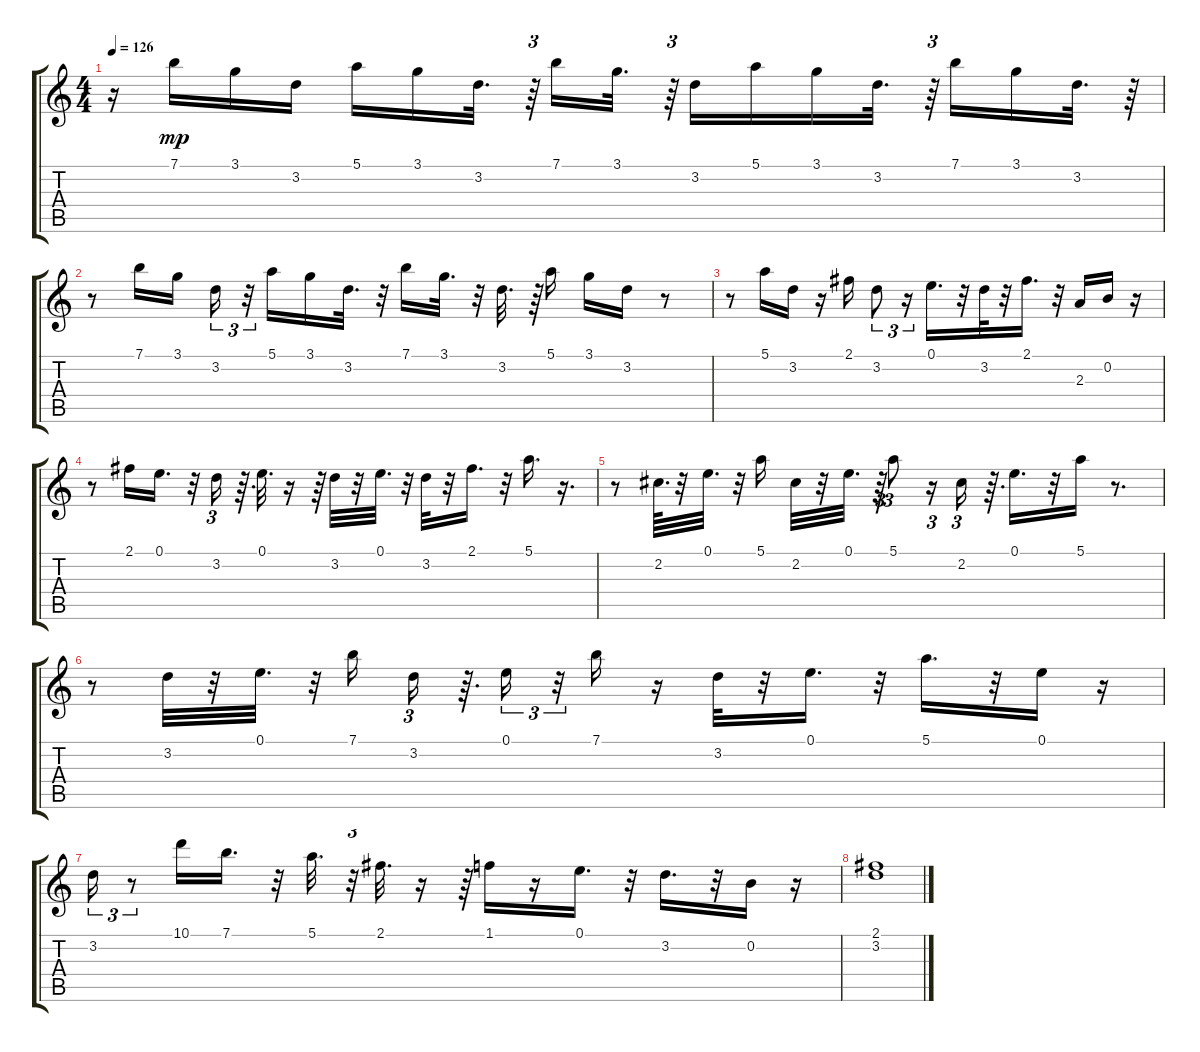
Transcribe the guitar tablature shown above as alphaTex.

\track "" {instrument acousticguitarnylon}
\staff {score tabs}
\tuning (E4 B3 G3 D3 A2 E2) {hide}
\ts (4 4)
\tempo 126
\clef g2
\ks c
r.16{dy mp} 7.1.16 3.1.16 3.2.16 5.1.16 3.1.16 3.2.32{d} r.64{tu (3 2)} 7.1.16 3.1.32{d} r.64{tu (3 2)} 3.2.16 5.1.16 3.1.16 3.2.32{d} r.64{tu (3 2)} 7.1.16 3.1.16 3.2.32{d} r.64 |
r.8 7.1.16 3.1.16 3.2.16{tu (3 2)} r.32{tu (3 2)} 5.1.16 3.1.16 3.2.32{d} r.32{tu (3 2)} 7.1.16 3.1.32{d} r.32{tu (3 2)} 3.2.32{d} r.64{tu (3 2)} 5.1.16 3.1.16 3.2.16 r.8 |
r.8 5.1.16 3.2.16 r.16 2.1.16 3.2.8{tu (3 2)} r.16{tu (3 2)} 0.1.16{d} r.32 3.2.32 r.32 2.1.16{d} r.32 2.3.16 0.2.16 r.16 |
r.8 2.1.16 0.1.16{d} r.32 3.2.16{tu (3 2)} r.64{d} 0.1.32{d} r.16 r.64 3.2.32 r.32 0.1.32{d} r.32{tu (3 2)} 3.2.32 r.32 2.1.16{d} r.32 5.1.16{d} r.16{d} |
r.8 2.2.64{d} r.32 0.1.32{d} r.32{tu (3 2)} 5.1.16 2.2.32 r.32 0.1.32{d} r.64{tu (3 2)} 5.1.8{tu (3 2)} r.16{tu (3 2)} 2.2.16{tu (3 2)} r.64{d} 0.1.16{d} r.32 5.1.16 r.8{d} |
r.8 3.2.32 r.32 0.1.32{d} r.32{tu (3 2)} 7.1.16 3.2.16{tu (3 2)} r.64{d} 0.1.16{tu (3 2)} r.32{tu (3 2)} 7.1.16 r.16 3.2.32 r.32 0.1.16{d} r.32 5.1.16{d} r.32 0.1.16 r.16 |
3.2.16{tu (3 2)} r.8{tu (3 2)} 10.1.16 7.1.16{d} r.32 5.1.32{d} r.32{tu (3 2)} 2.1.32{d} r.16 r.64 1.1.16 r.16 0.1.16{d} r.32 3.2.16{d} r.32 0.2.16 r.16 |
(2.1 3.2).1
